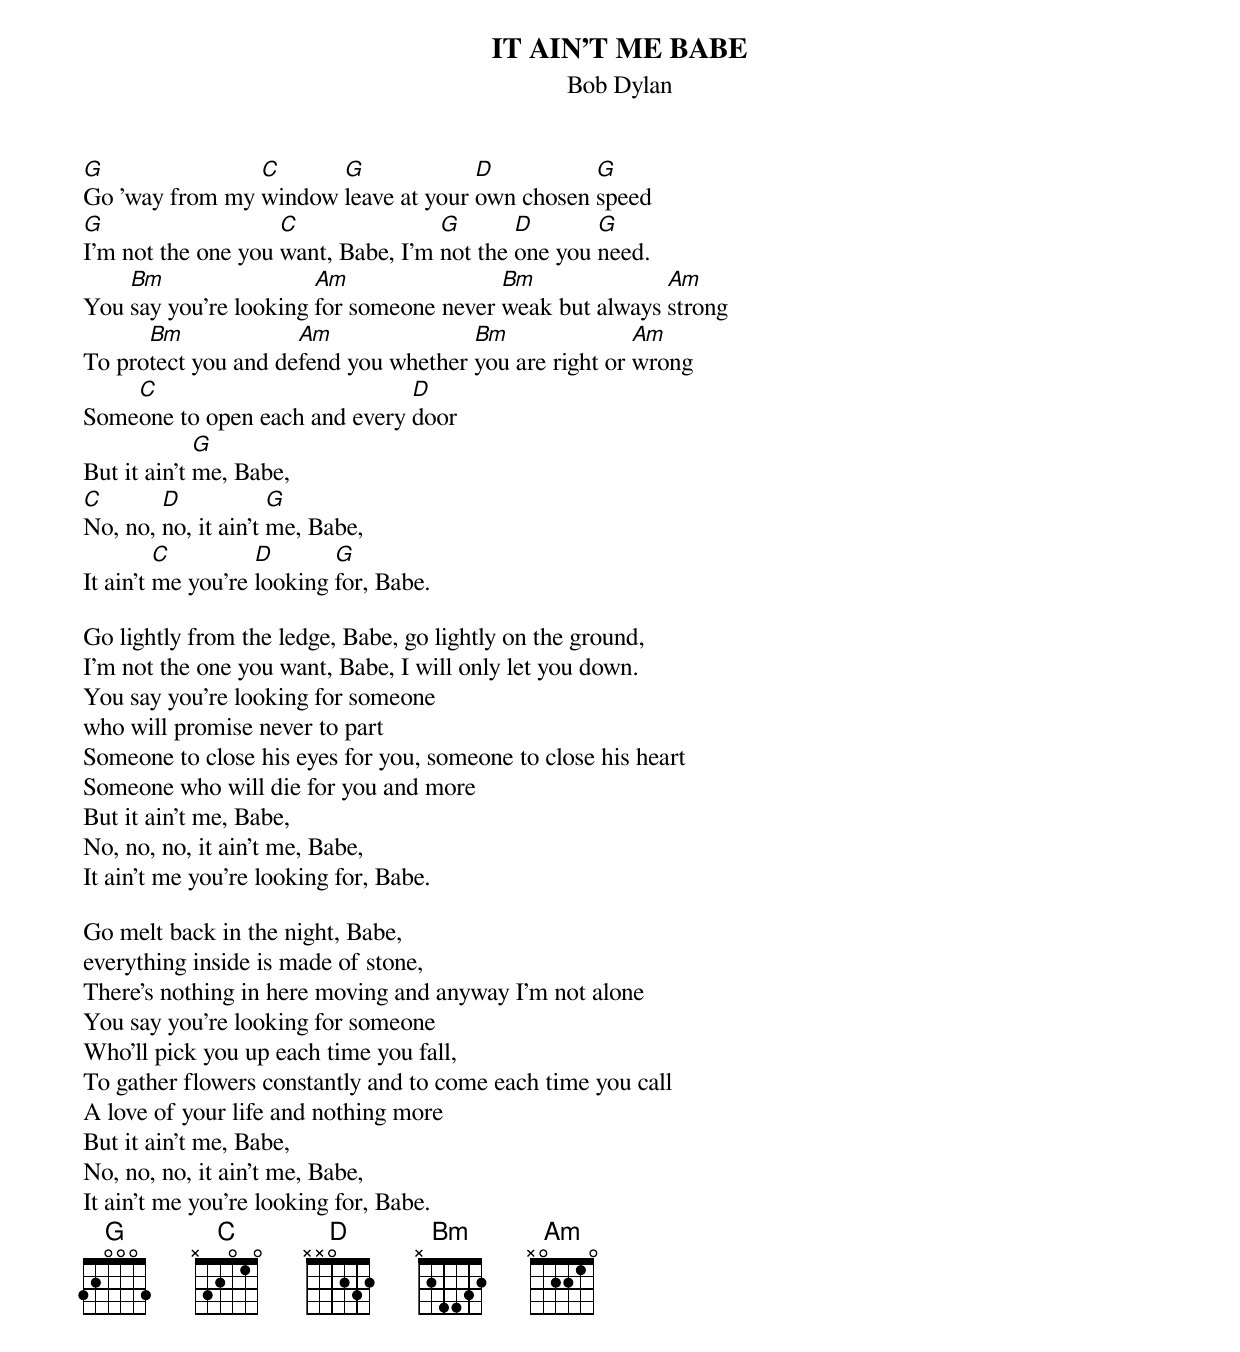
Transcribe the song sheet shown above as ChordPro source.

{t:IT AIN'T ME BABE}
{st:Bob Dylan}

[G]Go 'way from my [C]window [G]leave at your [D]own chosen [G]speed
[G]I'm not the one you [C]want, Babe, I'm [G]not the [D]one you [G]need.
You [Bm]say you're looking [Am]for someone never [Bm]weak but always [Am]strong
To pro[Bm]tect you and de[Am]fend you whether [Bm]you are right or [Am]wrong
Some[C]one to open each and every [D]door
But it ain't [G]me, Babe,
[C]No, no, [D]no, it ain't [G]me, Babe,
It ain't [C]me you're [D]looking [G]for, Babe.

Go lightly from the ledge, Babe, go lightly on the ground,
I'm not the one you want, Babe, I will only let you down.
You say you're looking for someone
who will promise never to part
Someone to close his eyes for you, someone to close his heart
Someone who will die for you and more
But it ain't me, Babe,
No, no, no, it ain't me, Babe,
It ain't me you're looking for, Babe.

Go melt back in the night, Babe,
everything inside is made of stone,
There's nothing in here moving and anyway I'm not alone
You say you're looking for someone
Who'll pick you up each time you fall,
To gather flowers constantly and to come each time you call
A love of your life and nothing more
But it ain't me, Babe,
No, no, no, it ain't me, Babe,
It ain't me you're looking for, Babe.
